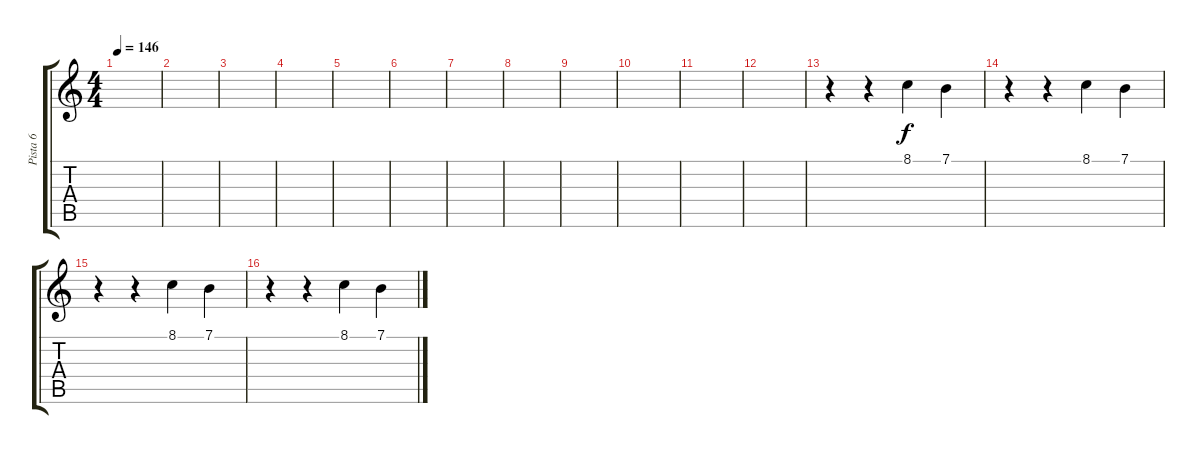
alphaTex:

\track ("Pista 6" "Pista 6") {instrument trumpet}
\staff {score tabs}
\tuning (E4 B3 G3 D3 A2 E2) {hide}
\ts (4 4)
\tempo 146
\clef g2
\ks c
|
|
|
|
|
|
|
|
|
|
|
|
r.4 r.4 8.1.4 7.1.4 |
r.4 r.4 8.1.4 7.1.4 |
r.4 r.4 8.1.4 7.1.4 |
r.4 r.4 8.1.4 7.1.4
